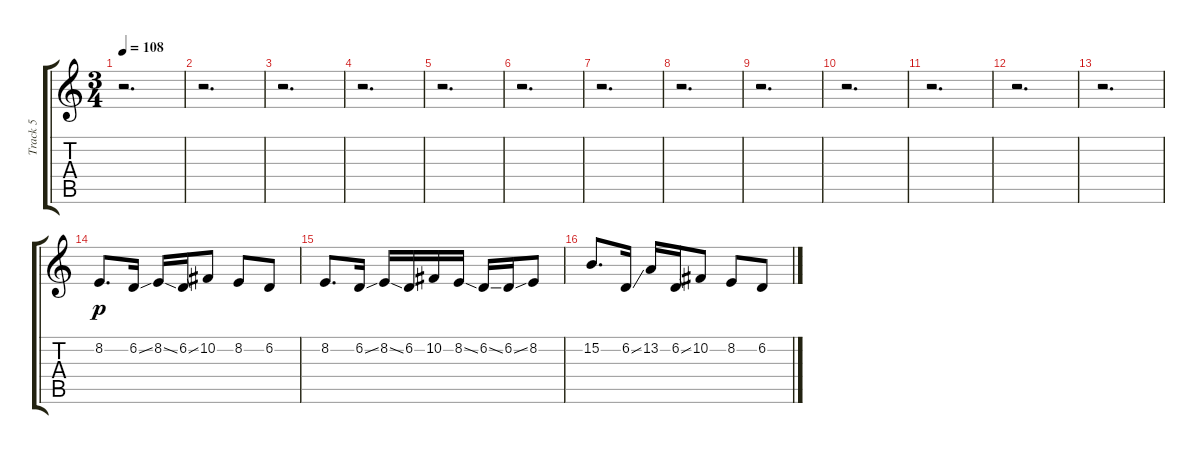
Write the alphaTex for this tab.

\track ("Track 5" "Track 5") {instrument lead2sawtooth}
\staff {score tabs}
\tuning (Db4 Ab3 E3 B2 Gb2 B1) {hide}
\ts (3 4)
\tempo 108
\clef g2
\ks c
r.2{d dy p} |
r.2{d} |
r.2{d} |
r.2{d} |
r.2{d} |
r.2{d} |
r.2{d} |
r.2{d} |
r.2{d} |
r.2{d} |
r.2{d} |
r.2{d} |
r.2{d} |
8.2.8{d} 6.2{ss}.16 8.2{ss}.16 6.2{ss}.16 10.2.8 8.2.8 6.2.8 |
8.2.8{d} 6.2{ss}.16 8.2{ss}.16 6.2.16 10.2.16 8.2{ss}.16 6.2{ss}.16 6.2{ss}.16 8.2.8 |
15.2.8{d} 6.2{ss}.16 13.2.16 6.2{ss}.16 10.2.8 8.2.8 6.2.8
